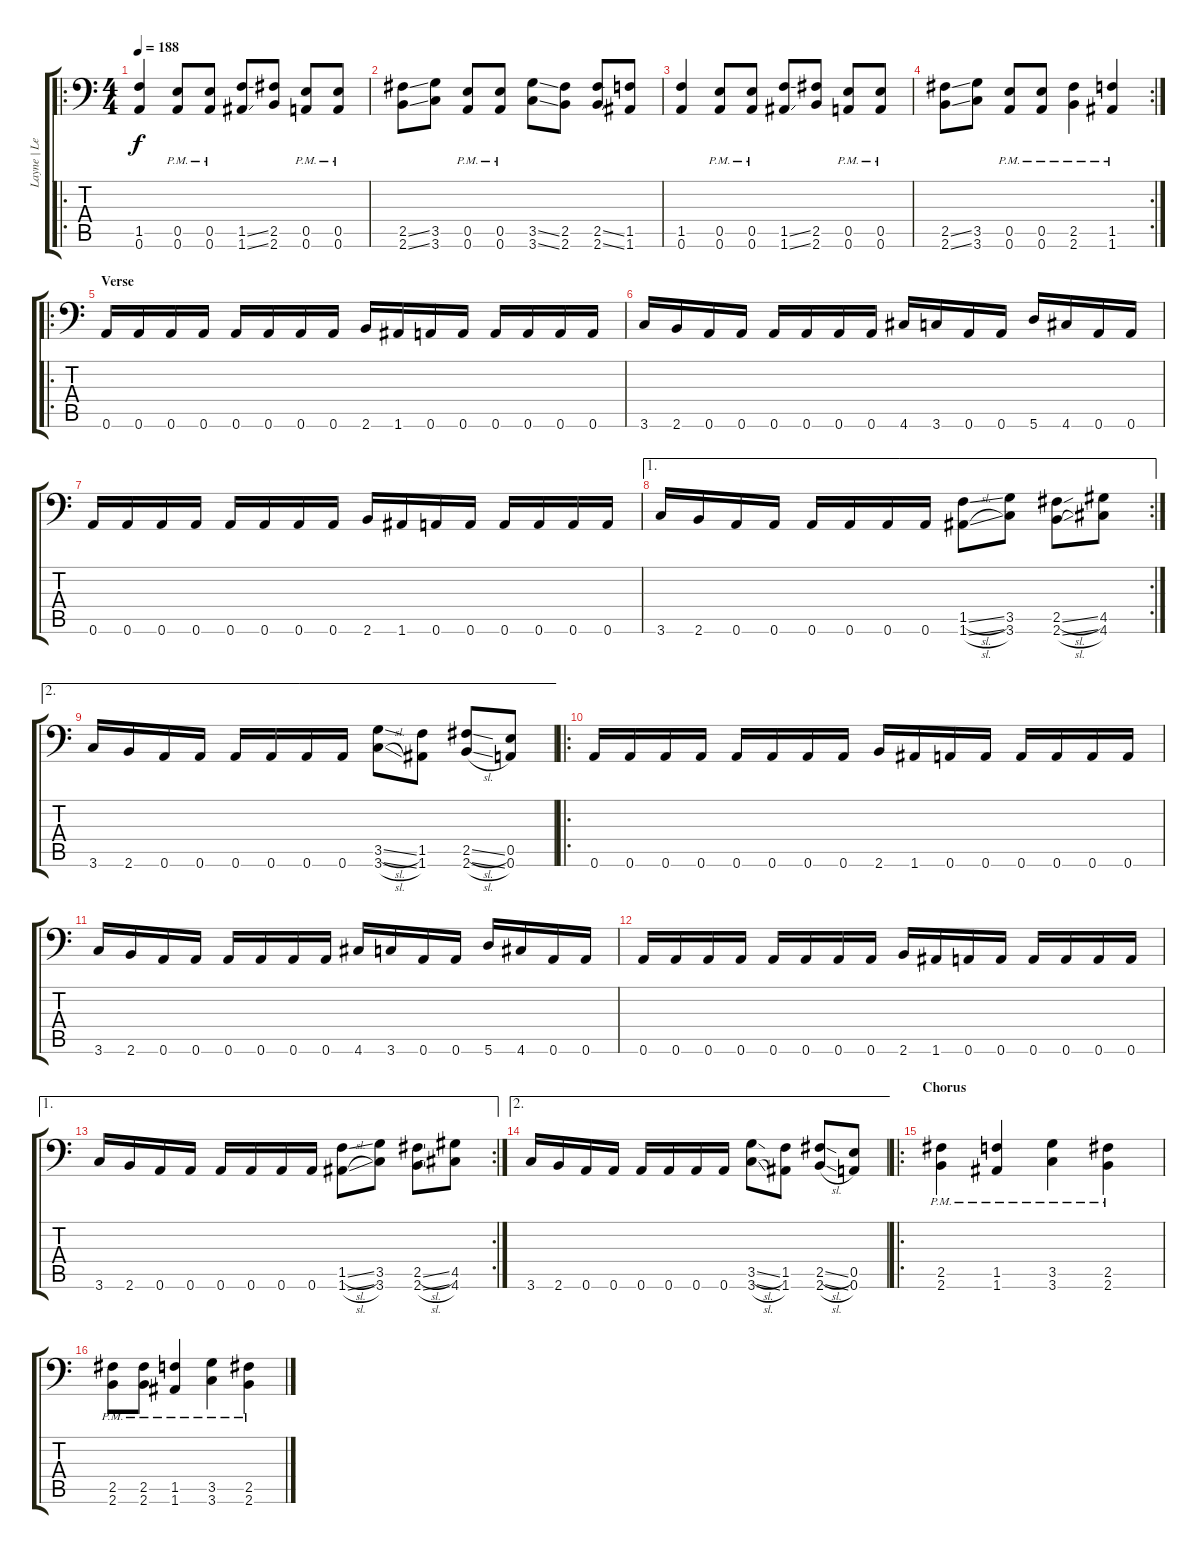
\track ("Layne | Lead" "Layne | Le") {instrument distortionguitar}
\staff {score tabs}
\tuning (B3 Gb3 D3 A2 E2 A1) {hide}
\ro
\ts (4 4)
\tempo 188
\clef f4
\ks c
(1.5 0.6).4{dy f} (0.5{pm} 0.6{pm}).8 (0.5{pm} 0.6{pm}).8 (1.5{ss} 1.6{ss}).8 (2.5 2.6).8 (0.5{pm} 0.6{pm}).8 (0.5{pm} 0.6{pm}).8 |
(2.5{ss} 2.6{ss}).8 (3.5 3.6).8 (0.5{pm} 0.6{pm}).8 (0.5{pm} 0.6{pm}).8 (3.5{ss} 3.6{ss}).8 (2.5 2.6).8 (2.5{ss} 2.6{ss}).8 (1.5 1.6).8 |
(1.5 0.6).4 (0.5{pm} 0.6{pm}).8 (0.5{pm} 0.6{pm}).8 (1.5{ss} 1.6{ss}).8 (2.5 2.6).8 (0.5{pm} 0.6{pm}).8 (0.5{pm} 0.6{pm}).8 |
\rc 2
(2.5{ss} 2.6{ss}).8 (3.5 3.6).8 (0.5{pm} 0.6{pm}).8 (0.5{pm} 0.6{pm}).8 (2.5{pm} 2.6{pm}).4 (1.5{pm} 1.6{pm}).4 |
\ro
\section ("" "Verse")
0.6.16 0.6.16 0.6.16 0.6.16 0.6.16 0.6.16 0.6.16 0.6.16 2.6.16 1.6.16 0.6.16 0.6.16 0.6.16 0.6.16 0.6.16 0.6.16 |
3.6.16 2.6.16 0.6.16 0.6.16 0.6.16 0.6.16 0.6.16 0.6.16 4.6.16 3.6.16 0.6.16 0.6.16 5.6.16 4.6.16 0.6.16 0.6.16 |
0.6.16 0.6.16 0.6.16 0.6.16 0.6.16 0.6.16 0.6.16 0.6.16 2.6.16 1.6.16 0.6.16 0.6.16 0.6.16 0.6.16 0.6.16 0.6.16 |
\ae 1
\rc 2
3.6.16 2.6.16 0.6.16 0.6.16 0.6.16 0.6.16 0.6.16 0.6.16 (1.5{sl} 1.6{sl}).8 (3.5 3.6).8 (2.5{sl} 2.6{sl}).8 (4.5 4.6).8 |
\ae 2
3.6.16 2.6.16 0.6.16 0.6.16 0.6.16 0.6.16 0.6.16 0.6.16 (3.5{sl} 3.6{sl}).8 (1.5 1.6).8 (2.5{sl} 2.6{sl}).8 (0.5 0.6).8 |
\ro
0.6.16 0.6.16 0.6.16 0.6.16 0.6.16 0.6.16 0.6.16 0.6.16 2.6.16 1.6.16 0.6.16 0.6.16 0.6.16 0.6.16 0.6.16 0.6.16 |
3.6.16 2.6.16 0.6.16 0.6.16 0.6.16 0.6.16 0.6.16 0.6.16 4.6.16 3.6.16 0.6.16 0.6.16 5.6.16 4.6.16 0.6.16 0.6.16 |
0.6.16 0.6.16 0.6.16 0.6.16 0.6.16 0.6.16 0.6.16 0.6.16 2.6.16 1.6.16 0.6.16 0.6.16 0.6.16 0.6.16 0.6.16 0.6.16 |
\ae 1
\rc 2
3.6.16 2.6.16 0.6.16 0.6.16 0.6.16 0.6.16 0.6.16 0.6.16 (1.5{sl} 1.6{sl}).8 (3.5 3.6).8 (2.5{sl} 2.6{sl}).8 (4.5 4.6).8 |
\ae 2
3.6.16 2.6.16 0.6.16 0.6.16 0.6.16 0.6.16 0.6.16 0.6.16 (3.5{sl} 3.6{sl}).8 (1.5 1.6).8 (2.5{sl} 2.6{sl}).8 (0.5 0.6).8 |
\ro
\section ("" "Chorus")
(2.5{pm} 2.6{pm}).4 (1.5{pm} 1.6{pm}).4 (3.5{pm} 3.6{pm}).4 (2.5{pm} 2.6{pm}).4 |
(2.5{pm} 2.6{pm}).8 (2.5{pm} 2.6{pm}).8 (1.5{pm} 1.6{pm}).4 (3.5{pm} 3.6{pm}).4 (2.5{pm} 2.6{pm}).4
